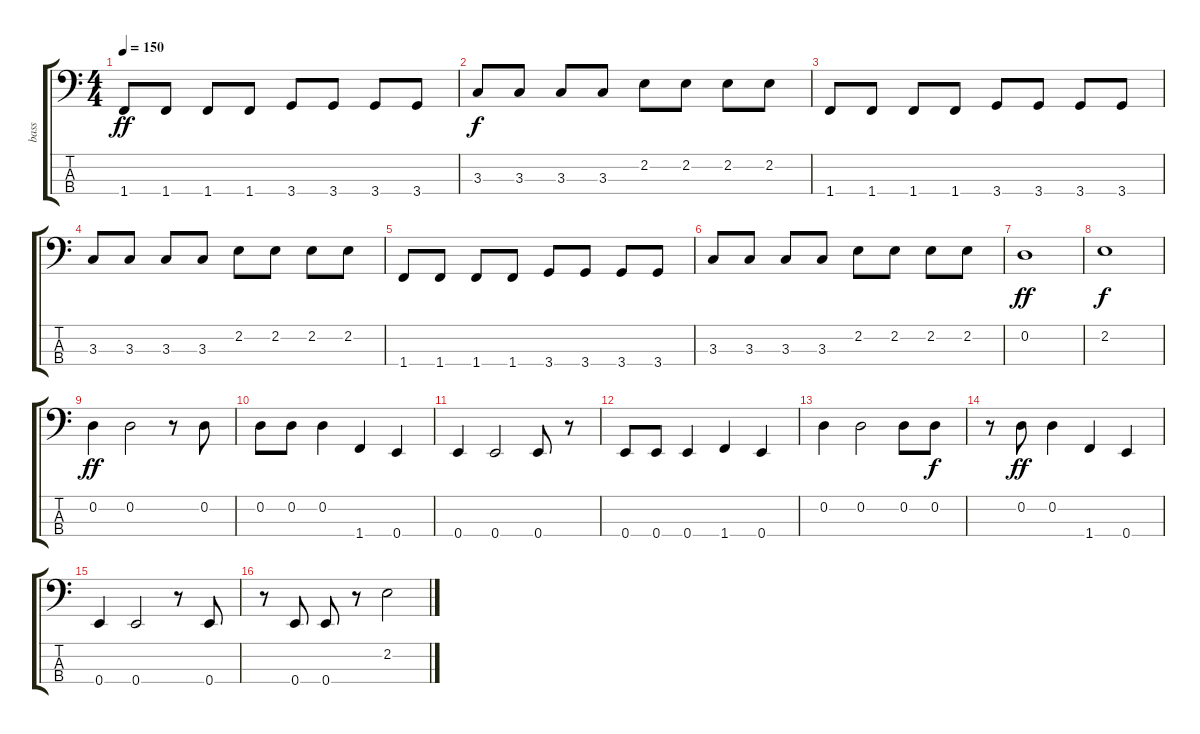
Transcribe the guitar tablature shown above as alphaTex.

\track ("bass" "bass") {instrument electricbassfinger}
\staff {score tabs}
\tuning (G2 D2 A1 E1) {hide}
\ts (4 4)
\tempo 150
\clef f4
\ks c
1.4.8{dy ff} 1.4.8 1.4.8 1.4.8 3.4.8 3.4.8 3.4.8 3.4.8 |
3.3.8{dy f} 3.3.8 3.3.8 3.3.8 2.2.8 2.2.8 2.2.8 2.2.8 |
1.4.8 1.4.8 1.4.8 1.4.8 3.4.8 3.4.8 3.4.8 3.4.8 |
3.3.8 3.3.8 3.3.8 3.3.8 2.2.8 2.2.8 2.2.8 2.2.8 |
1.4.8 1.4.8 1.4.8 1.4.8 3.4.8 3.4.8 3.4.8 3.4.8 |
3.3.8 3.3.8 3.3.8 3.3.8 2.2.8 2.2.8 2.2.8 2.2.8 |
0.2.1{dy ff} |
2.2.1{dy f} |
0.2.4{dy ff} 0.2.2 r.8 0.2.8 |
0.2.8 0.2.8 0.2.4 1.4.4 0.4.4 |
0.4.4 0.4.2 0.4.8 r.8 |
0.4.8 0.4.8 0.4.4 1.4.4 0.4.4 |
0.2.4 0.2.2 0.2.8 0.2.8{dy f} |
r.8 0.2.8{dy ff} 0.2.4 1.4.4 0.4.4 |
0.4.4 0.4.2 r.8 0.4.8 |
r.8 0.4.8 0.4.8 r.8 2.2.2
